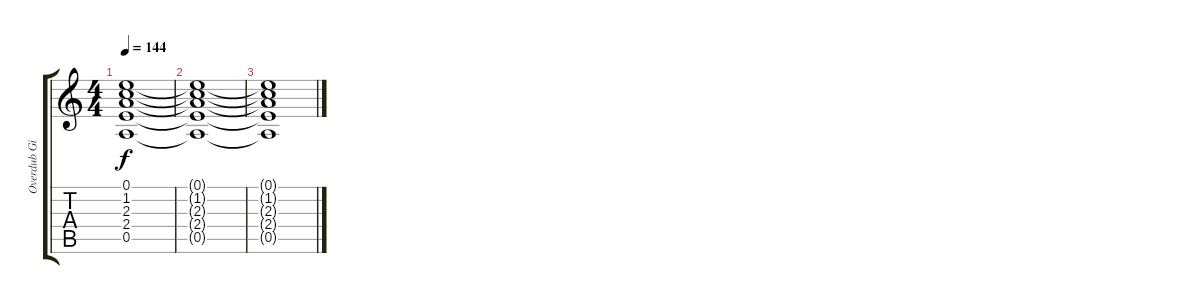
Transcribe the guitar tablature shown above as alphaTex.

\track ("Overdub Git. 1" "Overdub Gi") {instrument overdrivenguitar}
\staff {score tabs}
\tuning (E4 B3 G3 D3 A2 E2) {hide}
\ts (4 4)
\tempo 144
\clef g2
\ks c
(0.1{t} 1.2{t} 2.3{t} 2.4{t} 0.5{t}).1{dy f} |
(0.1{t} 1.2{t} 2.3{t} 2.4{t} 0.5{t}).1 |
(0.1{t} 1.2{t} 2.3{t} 2.4{t} 0.5{t}).1
